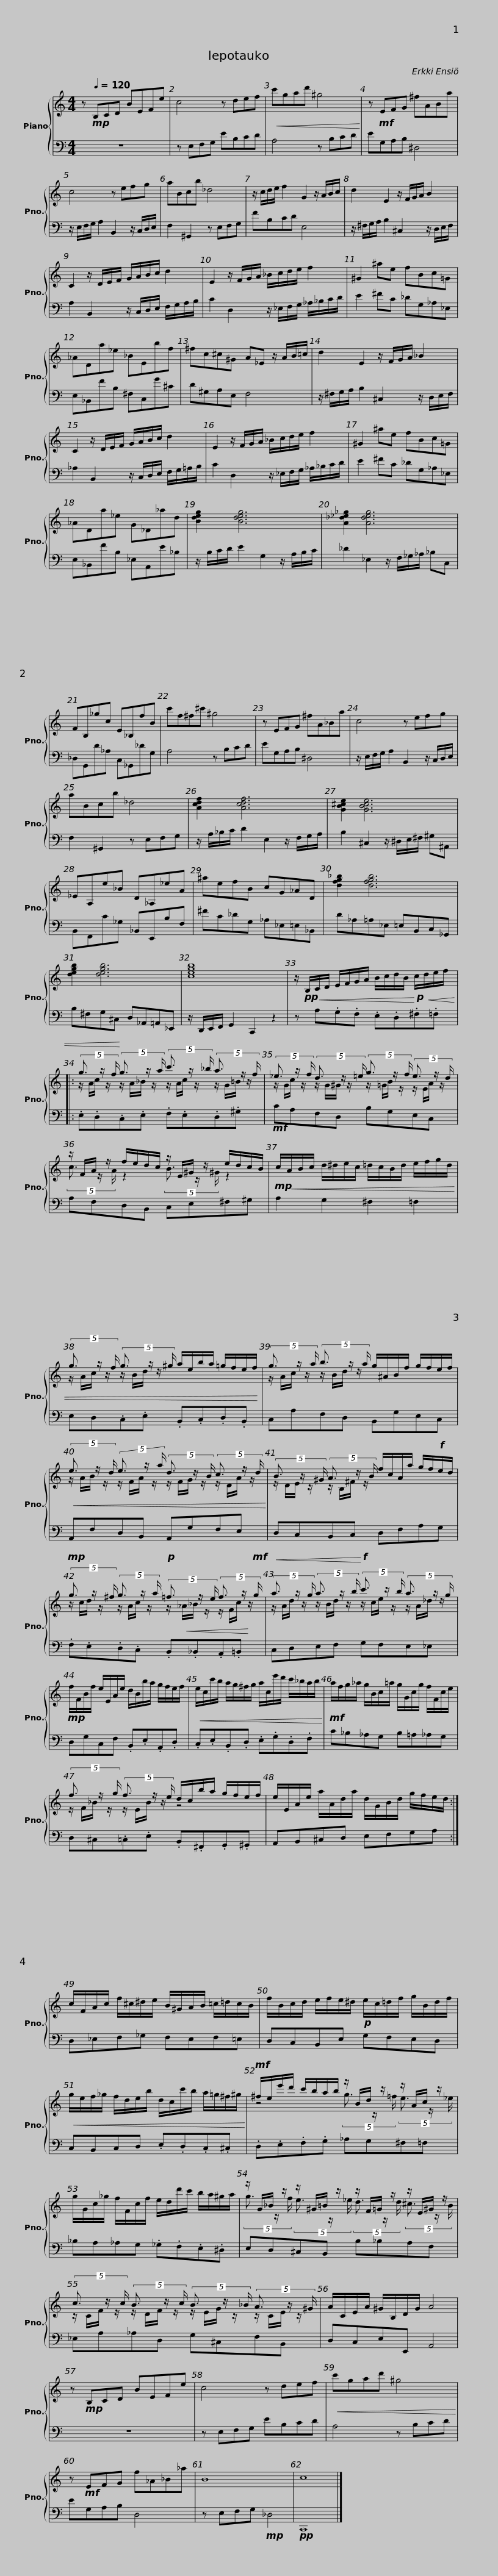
X:1
%%score { ( 1 3 ) | 2 }
L:1/8
M:4/4
I:linebreak $
K:C
V:1 treble
V:3 treble
V:2 bass
V:1
 z!mp![Q:1/4=120] B,CD BEFe | c4 z def |!<(! c'gad' ^g4!<)! | z!mf! EFG ^fABa | c4 z efg |$ %5
 aBcb _d4 | z/ c/d/e/ f2 G2 z/ A/B/c/ | d2 E2 z/ F/G/A/ B2 | C2 z/ D/E/F/ G/A/B/c/ d2 |$ E2 z/ F/G/A/ _B/c/d/e/ f2 | %10
 ^G2 ^ae fBc=G | _ADa_e _BEbf | ^fc^c^G A_E z/ A/B/=c/ |$ d2 E2 z/ F/G/A/ _B2 | C2 z/ D/E/F/ G/A/B/c/ d2 | %15
 E2 z/ F/G/A/ _B/c/d/e/ f2 |$ ^G2 ^ae fBc=G | _ADa_e G_D_ad | [Bdeg]2 [Bdeg]6 | [A_d_e_g]2 [Adeg]6 |$ %20
 FB,_gc E_B,fB | c'f^f^c' ^g4 |$ z EFG ^fA_Ba | c4 z efg | aBcb _d4 | %25
 [Acdf]2 [Acdf]6 |$ [GB^ce]2 [GBce]6 | _EA,e_B D_A,_eA | ^aefB cG_AD | [dfg_b]2 [dfgb]6 |$ %30
 [degb]2 [degb]6 | [cegb]8 |$ z/!pp! B,/!<(!C/D/ E/F/G/A/ B/c/d/B/!<)!!p! c/!<(!d/e/f/ |: (5:4:3g3/2 z/ f/!<)! (5:4:3g3/2 z/ a/ (5:4:3c'3/2 z/ _b/ (5:4:3a3/2 z/ f/ |$ (5:4:3_e3/2 z/ f/ (5:4:3d3/2 z/ =e/ (5:4:3g3/2 z/ f/ (5:4:3e3/2 z/ d/ | %35
 z/ F/A/ z/ f/e/d/c/ z/ E/^G/ z/ e/d/c/B/ |$!mp! c/!<(!A/B/c/ d/^d/e/c/ =d/c/B/d/ e/f/g/d/ | (5:4:3g3/2 z/ f/ (5:4:3g3/2 z/ ^g/ a/e/b/a/ =g/f/e/f/!<)! |$ (5:4:3g3/2 z/ a/ (5:4:3b3/2 z/ a/ g/^A/B/f/ g/f/e/f/ |!<(! (5:4:3e3/2 z/ d/ (5:4:3e3/2 z/ a/ (5:4:3d3/2 z/ B/ (5:4:3c3/2 z/ d/!<)! |$ %40
 (5:4:3B3/2 z/ ^G/ (5:4:3A3/2 z/ B/ f/c/A/a/ g/f/!f!e/d/ |!mp! (5:4:3g3/2 z/ ^f/ (5:4:3g3/2 z/ a/!p! (5:4:3=f3/2 z/ e/ (5:4:3f3/2 z/!mf! g/ |$!<(! (5:4:3a3/2 z/ g/ (5:4:3a3/2 z/ b/!<)!!f! (5:4:3c'3/2 z/ b/ (5:4:3a3/2 z/ g/ |!mp! f/F/B/f/ e/E/A/e/ d/B/b/a/ g/f/e/f/ |$!<(! e/c/c'/b/ a/g/^f/g/ a/c/e'/d'/ c'/_b/a/b/!<)! | %45
!mf! a/f/g/_a/ g/B/c/=a/ g/G/c/g/ f/F/c/e/ |$ (5:4:3f3/2 z/ g/ (5:4:3f3/2 z/ e/ d/c/b/a/ g/f/e/f/ | e/E/A/e/ a/A/d/a/ d/G/B/d/ g/f/e/d/ :|$ c/F/A/c/ f/^c/^d/e/ B/^G/A/B/ =c/=d/c/B/ | f/B/c/d/ e/f/e/^d/!p! e/c/=d/f/ g/B/d/f/ |$ %50
!<(! g/e/f/_g/ f/d/e/b/ d/c/c'/b/ a/=g/^f/^g/!<)! |!mf! ^f/e/e'/d'/ c'/b/a/b/ z/ B/d/ z/ z/ A/c/ z/ |$ g/G/c/_g/ f/F/c/f/ e/d/d'/c'/ b/a/^g/a/ | z/ G/_B/ z/ z/ ^G/=B/ z/ z/ F/=G/ z/ z/ E/^G/ z/ |$ (5:4:3c3/2 z/ c/ (5:4:3B3/2 z/ c/ (5:4:3B3/2 z/ _B/ (5:4:3A3/2 z/ ^G/ | %55
 A/C/E/A/ ^G/B,/D/G/ A4 | z!mp! B,CD BEFe |$ c4 z def |!<(! c'gad' ^g4!<)! | z!mf! EFG f_A_B_a | %60
 B8 | c8 |] %62
V:2
 z8 | z E,F,G, EB,CD | A,4 z B,CD | EG,A,B, ^D,4 | z/ E,/F,/G,/ A,2 B,,2 z/ C,/D,/E,/ |$ %5
 F,2 ^G,,2 z E,F,G, | FB,CD E,4 | z/ ^F,/G,/A,/ B,2 ^C,2 z/ D,/E,/F,/ | A,2 B,,2 z/ C,/D,/E,/ F,/G,/A,/B,/ |$ C2 D,2 z/ _E,/F,/G,/ _A,/_B,/C/D/ | %10
 E2 ^FC _DG,_A,_E, | E,_B,,FB, ^F,C,G^C | D^G,A,E, F,4 |$ z/ ^F,/G,/A,/ B,2 ^C,2 z/ D,/E,/F,/ | _A,2 B,,2 z/ C,/D,/E,/ F,/G,/=A,/B,/ | %15
 C2 D,2 z/ _E,/F,/G,/ _A,/_B,/C/D/ |$ E2 ^FC _DG,_A,_E, | E,_B,,FB, _E,A,,E_B, | z/ B,/C/D/ E2 G,2 z/ A,/B,/C/ | _D2 _E,2 z/ F,/_G,/_A,/ _B,C, |$ %20
 _D,G,,D_A, C,_G,,_DG, | A,4 z B,CD |$ EG,A,B, ^D,4 | z/ E,/F,/G,/ A,2 B,,2 z/ C,/D,/E,/ | F,2 ^G,,2 z E,F,G, | %25
 z/ A,/_B,/C/ D2 E,2 z/ F,/G,/A,/ |$ B,2 ^C,2 z/ ^D,/E,/^F,/ ^G,^A,, | B,,F,,C_G, _B,,E,,B,F, | ^FC_DG, _A,_E,=E,_B,, | D_A,=A,_E, =E,B,,C,_G,, |$ %30
 B,^F,G,^C, D,_A,,=A,,_E,, | z/ D,,/E,,/F,,/ G,,2 C,,2 z2 |$ z A,.G,.F, .E,.D,.^F,.=F, |: .E,.D,.C,.E, .F,.E,.D,.^G, |$!mf! CA,F,D, B,G,E,C, | %35
 A,F,D,B,, C,E,^F,^G, |$ A,2 G,2 ^F,2 =F,2 | E,D,.C,.E, .B,,.C,.D,.B,, |$ C,A,F,D, B,,G,E,C, | A,,F,D,B,, A,,G,F,E, |$ %40
 D,C,B,,C, D,F,A,G, | .F,.E,.D,.C, .B,,._B,,.A,,.=B,, |$ C,D,E,F, G,F,E,_E, | D,G,C,F, .B,,.E,.A,,.D, |$ .C,.E,.B,,.D, .E,.G,.D,.F, | %45
 C_B,_A,G, B,=A,_A,G, |$ D,^C,.=C,.E, .B,,.^F,,.G,,.^G,, | A,,B,,^C,D, E,F,G,A, :|$ D,_E,F,_G, F,E,F,=E, | D,C,B,,E, G,F,E,D, |$ %50
 C,B,,C,D, .E,.D,.C,.^C, | .D,.E,.F,.G, _A,G,^F,=F, |$ _B,A,_A,G, ._G,.F,.E,.^D, | E,D,^C,B,, B,_B,A,F, |$ _E,A,_A,D, G,^C,F,B,, | %55
 D,C,E,E,, A,,4 | z8 |$ z E,F,G, EB,CD | A,4 z B,CD | EG,A,B, D,4 | %60
 z E,F,G,!mp! _D,4 |!pp! C,,8 |] %62
V:3
 x8 | x8 | x8 | x8 | x8 |$ %5
 x8 | x8 | x8 | x8 |$ x8 | %10
 x8 | x8 | x8 |$ x8 | x8 | %15
 x8 |$ x8 | x8 | x8 | x8 |$ %20
 x8 | x8 |$ x8 | x8 | x8 | %25
 x8 |$ x8 | x8 | x8 | x8 |$ %30
 x8 | x8 |$ x8 |: z/ A/c/ z/ z/ A/_B/ z/ z/ A/c/ z/ z/ G/=B/ z/ |$ z/ G/c/ z/ z/ G/^G/ z/ z/ =G/B/ z/ z/ E/A/ z/ | %35
 (5:4:3c3/2 z/ A/ z2 (5:4:3B3/2 z/ ^G/ z2 |$ x8 | z/ A/c/ z/ z/ B/d/ z/ x4 |$ z/ A/c/ z/ z/ B/d/ z/ x4 | z/ A/B/ z/ z/ F/A/ z/ z/ F/G/ z/ z/ D/A/ z/ |$ %40
 z/ D/E/ z/ z/ B,/^F/ z/ x4 | z/ c/d/ z/ z/ A/c/ z/ z/!<(! _A/_B/ z/ z/ F/c/!<)! z/ |$ z/ A/d/ z/ z/ B/d/ z/ z/ c/e/ z/ z/ A/_d/ z/ | x8 |$ x8 | %45
 x8 |$ z/ F/_B/ z/ z/ E/B/ z/ z4 | x8 :|$ x8 | x8 |$ %50
 x8 | z4 (5:4:3g3/2 z/ =f/ (5:4:3e3/2 z/ _e/ |$ x8 | (5:4:3g3/2 z/ f/ (5:4:3e3/2 z/ _e/ (5:4:3d3/2 z/ d/ (5:4:3^c3/2 z/ B/ |$ z/ C/F/ z/ z/ D/F/ z/ z/ E/G/ z/ z/ C/E/ z/ | %55
 x8 | x8 |$ x8 | x8 | x8 | %60
 x8 | x8 |] %62
